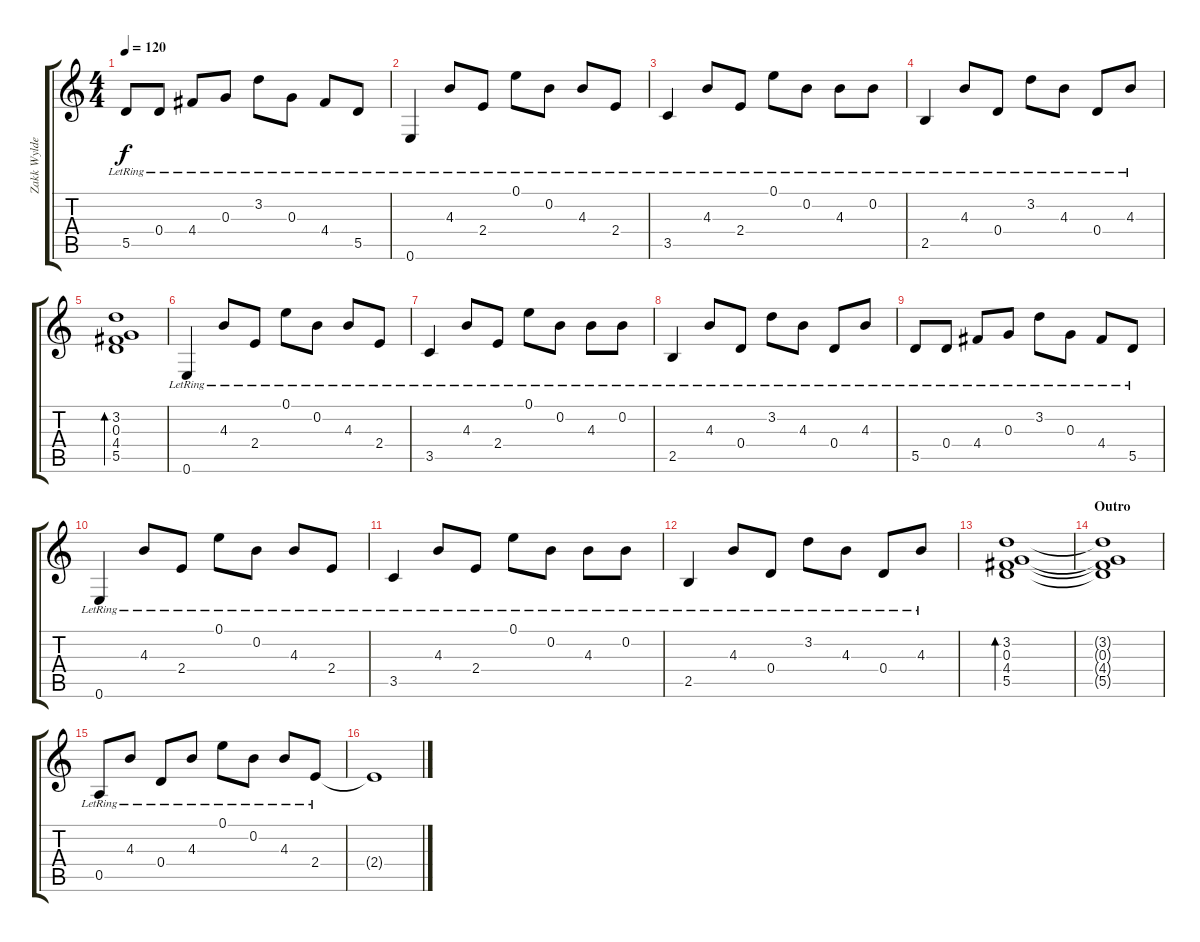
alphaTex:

\track ("Zakk Wylde - Acoustic" "Zakk Wylde") {instrument acousticguitarnylon}
\staff {score tabs}
\tuning (E4 B3 G3 D3 A2 E2) {hide}
\ts (4 4)
\tempo 120
\clef g2
\ks c
5.5{lr}.8{dy f} 0.4{lr}.8 4.4{lr}.8 0.3{lr}.8 3.2{lr}.8 0.3{lr}.8 4.4{lr}.8 5.5{lr}.8 |
0.6{lr}.4 4.3{lr}.8 2.4{lr}.8 0.1{lr}.8 0.2{lr}.8 4.3{lr}.8 2.4{lr}.8 |
3.5{lr}.4 4.3{lr}.8 2.4{lr}.8 0.1{lr}.8 0.2{lr}.8 4.3{lr}.8 0.2{lr}.8 |
2.5{lr}.4 4.3{lr}.8 0.4{lr}.8 3.2{lr}.8 4.3{lr}.8 0.4{lr}.8 4.3{lr}.8 |
(3.2 0.3 4.4 5.5).1{bd 480} |
0.6{lr}.4 4.3{lr}.8 2.4{lr}.8 0.1{lr}.8 0.2{lr}.8 4.3{lr}.8 2.4{lr}.8 |
3.5{lr}.4 4.3{lr}.8 2.4{lr}.8 0.1{lr}.8 0.2{lr}.8 4.3{lr}.8 0.2{lr}.8 |
2.5{lr}.4 4.3{lr}.8 0.4{lr}.8 3.2{lr}.8 4.3{lr}.8 0.4{lr}.8 4.3{lr}.8 |
5.5{lr}.8 0.4{lr}.8 4.4{lr}.8 0.3{lr}.8 3.2{lr}.8 0.3{lr}.8 4.4{lr}.8 5.5{lr}.8 |
0.6{lr}.4 4.3{lr}.8 2.4{lr}.8 0.1{lr}.8 0.2{lr}.8 4.3{lr}.8 2.4{lr}.8 |
3.5{lr}.4 4.3{lr}.8 2.4{lr}.8 0.1{lr}.8 0.2{lr}.8 4.3{lr}.8 0.2{lr}.8 |
2.5{lr}.4 4.3{lr}.8 0.4{lr}.8 3.2{lr}.8 4.3{lr}.8 0.4{lr}.8 4.3{lr}.8 |
(3.2 0.3 4.4 5.5).1{bd 480} |
\section ("" "Outro")
(3.2{t} 0.3{t} 4.4{t} 5.5{t}).1 |
0.5{lr}.8{volume 12} 4.3{lr}.8 0.4{lr}.8 4.3{lr}.8 0.1{lr}.8 0.2{lr}.8 4.3{lr}.8 2.4{lr}.8 |
2.4{t}.1
